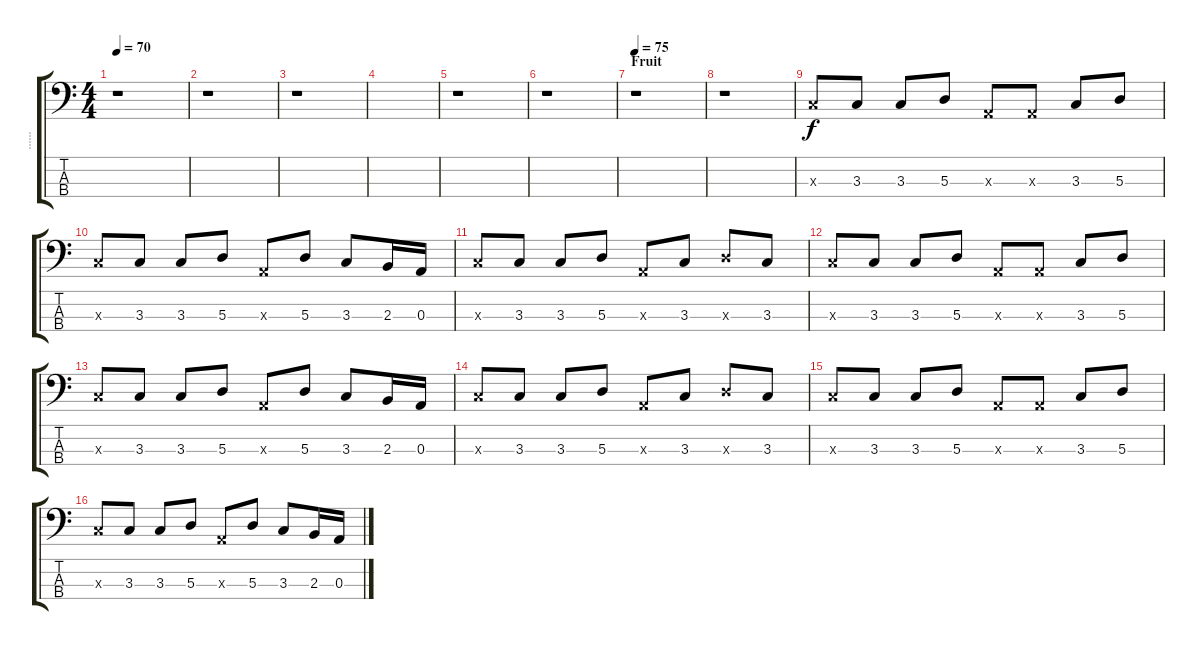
\track ("......" "......") {instrument slapbass1}
\staff {score tabs}
\tuning (G2 D2 A1 E1) {hide}
\ts (4 4)
\tempo 70
\clef f4
\ks c
r.1{dy fff} |
r.1 |
r.1 |
|
r.1 |
r.1 |
\section ("" "Fruit")
\tempo 75
r.1 |
r.1 |
3.3{x}.8{dy f volume 16 instrument slapbass2} 3.3.8 3.3.8 5.3.8 0.3{x}.8 0.3{x}.8 3.3.8 5.3.8 |
3.3{x}.8 3.3.8 3.3.8 5.3.8 0.3{x}.8 5.3.8 3.3.8 2.3.16 0.3.16 |
3.3{x}.8 3.3.8 3.3.8 5.3.8 0.3{x}.8 3.3.8 5.3{x}.8 3.3.8 |
3.3{x}.8 3.3.8 3.3.8 5.3.8 0.3{x}.8 0.3{x}.8 3.3.8 5.3.8 |
3.3{x}.8 3.3.8 3.3.8 5.3.8 0.3{x}.8 5.3.8 3.3.8 2.3.16 0.3.16 |
3.3{x}.8 3.3.8 3.3.8 5.3.8 0.3{x}.8 3.3.8 5.3{x}.8 3.3.8 |
3.3{x}.8 3.3.8 3.3.8 5.3.8 0.3{x}.8 0.3{x}.8 3.3.8 5.3.8 |
3.3{x}.8 3.3.8 3.3.8 5.3.8 0.3{x}.8 5.3.8 3.3.8 2.3.16 0.3.16
